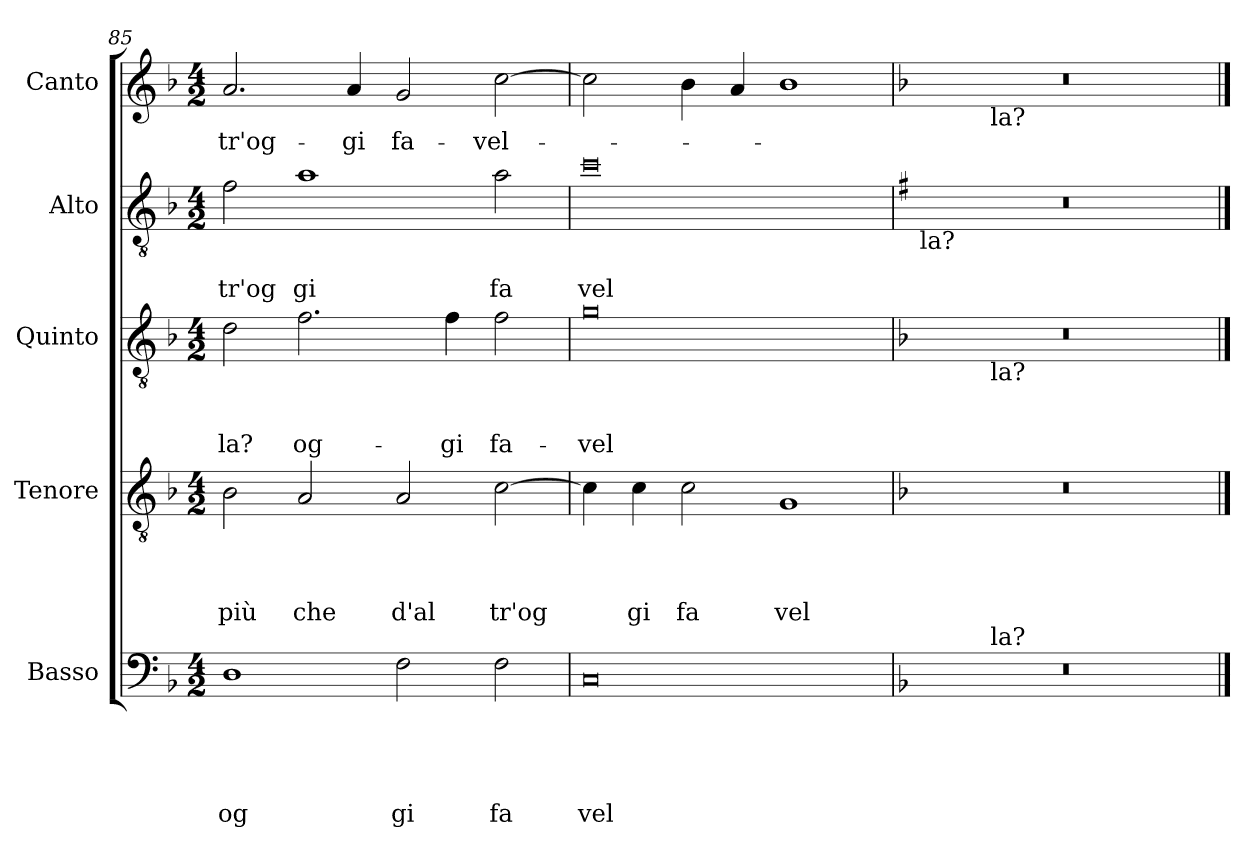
**kern	**text	**text	**text	**text	**text	**kern	**text	**text	**text	**text	**kern	**text	**text	**text	**kern	**text	**text	**kern	**text
*part5	*part5	*part5	*part5	*part5	*part5	*part4	*part4	*part4	*part4	*part4	*part3	*part3	*part3	*part3	*part2	*part2	*part2	*part1	*part1
*staff5	*staff5	*staff5	*staff5	*staff5	*staff5	*staff4	*staff4	*staff4	*staff4	*staff4	*staff3	*staff3	*staff3	*staff3	*staff2	*staff2	*staff2	*staff1	*staff1
*I"Basso	*	*	*	*	*	*I"Tenore	*	*	*	*	*I"Quinto	*	*	*	*I"Alto	*	*	*I"Canto	*
*I'Basso	*	*	*	*	*	*I'Tenore	*	*	*	*	*I'Quinto	*	*	*	*I'Alto	*	*	*I'Canto	*
*clefF4	*	*	*	*	*	*clefGv2	*	*	*	*	*clefGv2	*	*	*	*clefGv2	*	*	*clefG2	*
*k[b-]	*	*	*	*	*	*k[b-]	*	*	*	*	*k[b-]	*	*	*	*k[b-]	*	*	*k[b-]	*
*F:	*	*	*	*	*	*F:	*	*	*	*	*F:	*	*	*	*F:	*	*	*F:	*
*M4/2	*	*	*	*	*	*M4/2	*	*	*	*	*M4/2	*	*	*	*M4/2	*	*	*M4/2	*
=85	=85	=85	=85	=85	=85	=85	=85	=85	=85	=85	=85	=85	=85	=85	=85	=85	=85	=85	=85
!	!	!	!	!	!LO:LY:b	!	!	!	!	!LO:LY:b	!	!	!	!LO:LY:b	!	!	!LO:LY:b	!	!LO:LY:b
1D	.	.	.	.	og	2B-\	.	.	.	più	2d\	.	.	-la?	2f\	.	tr'og	2.a/	-tr'og-
!	!	!	!	!	!	!	!	!	!	!LO:LY:b	!	!	!	!LO:LY:b	!	!	!LO:LY:b	!	!
.	.	.	.	.	.	2A/	.	.	.	che	2.f\	.	.	og-	1a	.	gi	.	.
!	!	!	!	!	!	!	!	!	!	!	!	!	!	!	!	!	!	!	!LO:LY:b
.	.	.	.	.	.	.	.	.	.	.	.	.	.	.	.	.	.	4a/	-gi
!	!	!	!	!	!LO:LY:b	!	!	!	!	!LO:LY:b	!	!	!	!	!	!	!	!	!LO:LY:b
2F\	.	.	.	.	gi	2A/	.	.	.	d'al	.	.	.	.	.	.	.	2g/	fa-
!	!	!	!	!	!	!	!	!	!	!	!	!	!	!LO:LY:b	!	!	!	!	!
.	.	.	.	.	.	.	.	.	.	.	4f\	.	.	-gi	.	.	.	.	.
!	!	!	!	!	!LO:LY:b	!	!	!	!	!LO:LY:b	!	!	!	!LO:LY:b	!	!	!LO:LY:b	!	!LO:LY:b
2F\	.	.	.	.	fa	[<2c\	.	.	.	tr'og	2f\	.	.	fa-	2a\	.	fa	[>2cc\	-vel-
=86	=86	=86	=86	=86	=86	=86	=86	=86	=86	=86	=86	=86	=86	=86	=86	=86	=86	=86	=86
!	!	!	!	!	!LO:LY:b	!	!	!	!	!	!	!	!	!LO:LY:b	!	!	!LO:LY:b	!	!
0C	.	.	.	.	vel	4c\]	.	.	.	.	0g	.	.	-vel-	0cc	.	vel	2cc\]	.
!	!	!	!	!	!	!	!	!	!	!LO:LY:b	!	!	!	!	!	!	!	!	!
.	.	.	.	.	.	4c\	.	.	.	gi	.	.	.	.	.	.	.	.	.
!	!	!	!	!	!	!	!	!	!	!LO:LY:b	!	!	!	!	!	!	!	!	!
.	.	.	.	.	.	2c\	.	.	.	fa	.	.	.	.	.	.	.	4b-\	.
.	.	.	.	.	.	.	.	.	.	.	.	.	.	.	.	.	.	4a/	.
!	!	!	!	!	!	!	!	!	!	!LO:LY:b	!	!	!	!	!	!	!	!	!
.	.	.	.	.	.	1G	.	.	.	vel	.	.	.	.	.	.	.	1b-	.
=87	=87	=87	=87	=87	=87	=87	=87	=87	=87	=87	=87	=87	=87	=87	=87	=87	=87	=87	=87
*	*	*	*	*	*	*	*	*	*	*	*	*	*	*	*k[f#]	*	*	*	*
*	*	*	*	*	*	*	*	*	*	*	*	*	*	*	*G:	*	*	*	*
!	!	!	!	!	!	!	!	!	!	!	!	!	!	!	!LO:TX:b:t=la?	!	!	!	!
*^	*	*	*	*	*	*	*	*	*	*	*^	*	*	*	*	*	*	*^	*
0r	4ryy	.	.	.	.	.	0r	.	.	.	.	0r	4ryy	.	.	.	0r	.	.	0r	4ryy	.
.	16ryy	.	.	.	.	.	.	.	.	.	.	.	16ryy	.	.	.	.	.	.	.	16ryy	.
!	!	!	!	!	!	!	!	!	!	!	!	!	!	!	!	!	!	!	!	!	!LO:TX:b:t=la?	!
!	!	!	!	!	!	!	!	!	!	!	!	!	!LO:TX:b:t=la?	!	!	!	!	!	!	!	!	!
!	!LO:TX:a:t=la?	!	!	!	!	!	!	!	!	!	!	!	!	!	!	!	!	!	!	!	!	!
.	1ryy	.	.	.	.	.	.	.	.	.	.	.	1ryy	.	.	.	.	.	.	.	1ryy	.
.	2ryy	.	.	.	.	.	.	.	.	.	.	.	2ryy	.	.	.	.	.	.	.	2ryy	.
.	8.ryy	.	.	.	.	.	.	.	.	.	.	.	8.ryy	.	.	.	.	.	.	.	8.ryy	.
*v	*v	*	*	*	*	*	*	*	*	*	*	*v	*v	*	*	*	*	*	*	*v	*v	*
==	==	==	==	==	==	==	==	==	==	==	==	==	==	==	==	==	==	==	==
*-	*-	*-	*-	*-	*-	*-	*-	*-	*-	*-	*-	*-	*-	*-	*-	*-	*-	*-	*-
